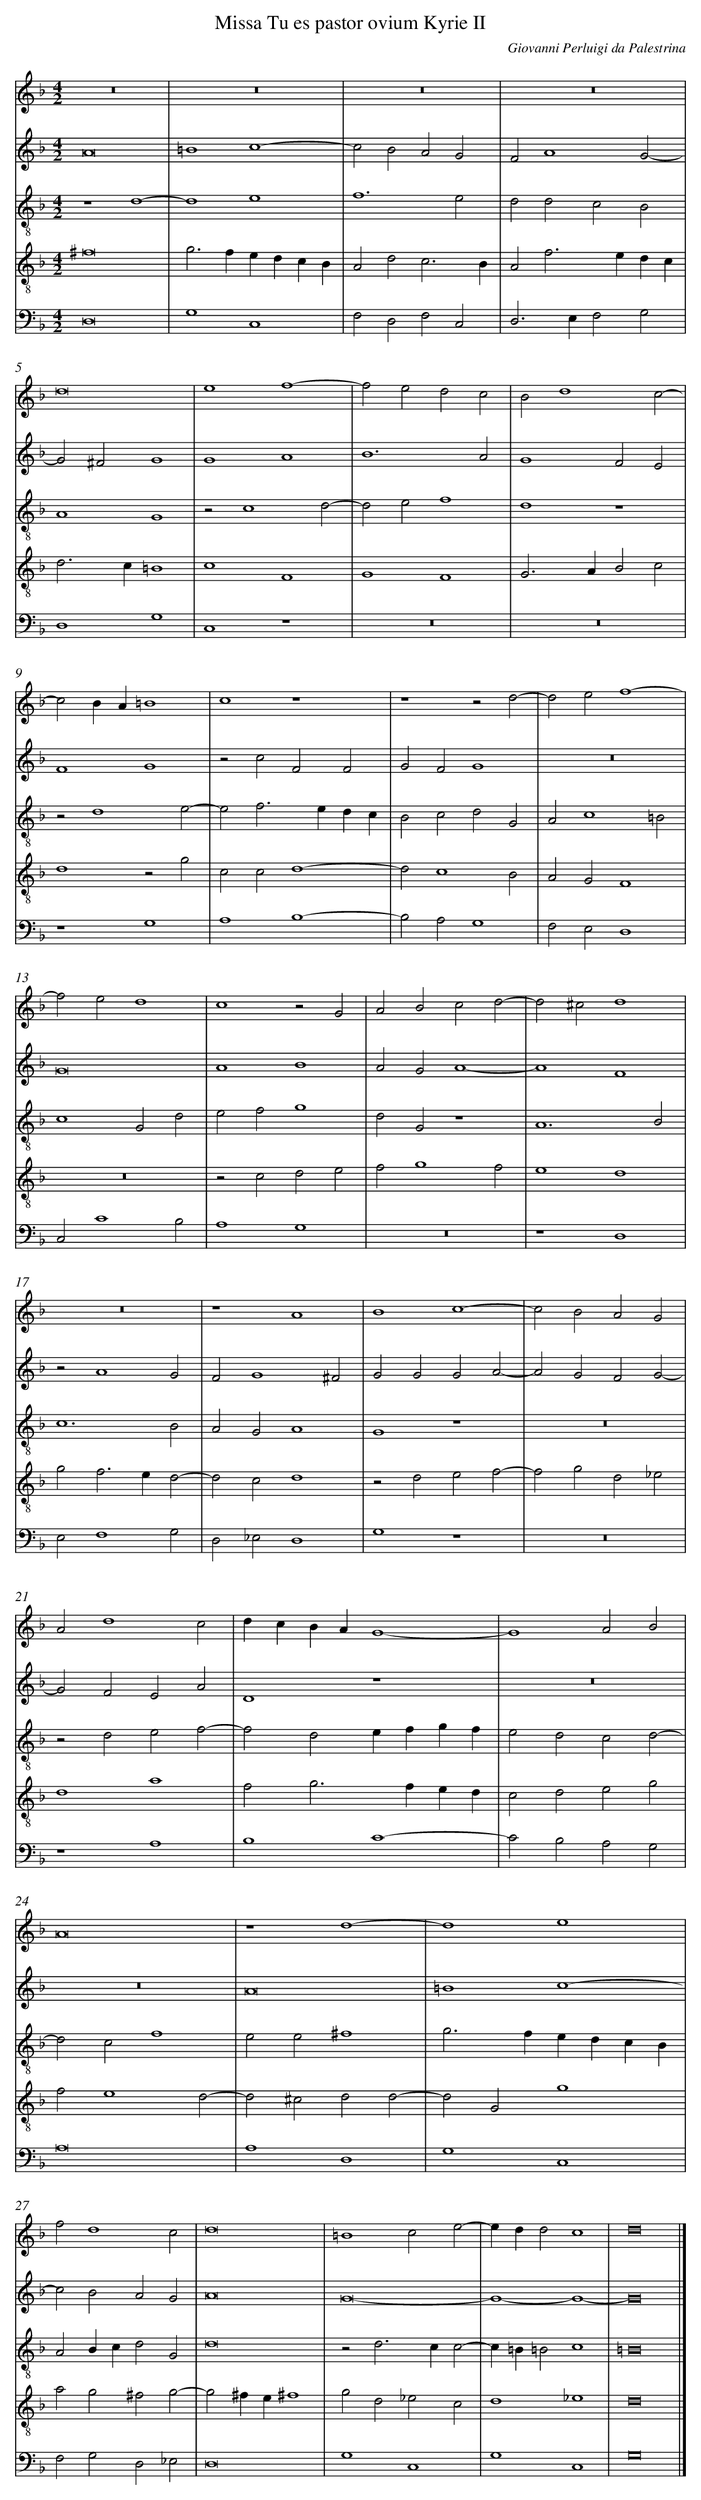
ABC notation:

X:1
T: Missa Tu es pastor ovium Kyrie II
C: Giovanni Perluigi da Palestrina
L: 1/4
M: 4/2
V: 1 clef=treble
V: 2 clef=treble
V: 3 clef=treble-8
V: 4 clef=treble-8
V: 5 clef=bass
K: F
[V:1] z8 |
[V:2] A8 |
[V:3] z4d4- |
[V:4] ^f8 |
[V:5] D,8 |
[V:1] z8 |
[V:2] =B4c4- |
[V:3] d4e4 |
[V:4] g2>f2edcB |
[V:5] G,4C,4 |
[V:1] z8 |
[V:2] c2B2A2G2 |
[V:3] f6e2 |
[V:4] A2d2c3B |
[V:5] F,2D,2F,2C,2 |
[V:1] z8 |
[V:2] F2A4G2- |
[V:3] d2d2c2B2 |
[V:4] A2f2>e2dc |
[V:5] D,2>E,2F,2G,2 |
[V:1] d8 |
[V:2] G2^F2G4 |
[V:3] A4G4 |
[V:4] d2>c2=B4 |
[V:5] D,4G,4 |
[V:1] e4f4- |
[V:2] G4A4 |
[V:3] z2c4d2- |
[V:4] c4F4 |
[V:5] C,4z4 |
[V:1] f2e2d2c2 |
[V:2] B6A2 |
[V:3] d2e2f4 |
[V:4] G4F4 |
[V:5] z8 |
[V:1] B2d4c2- |
[V:2] G4F2E2 |
[V:3] d4z4 |
[V:4] G2>A2B2c2 |
[V:5] z8 |
[V:1] c2BA=B4 |
[V:2] F4G4 |
[V:3] z2d4e2- |
[V:4] d4z2g2 |
[V:5] z4G,4 |
[V:1] c4z4 |
[V:2] z2c2F2F2 |
[V:3] e2f2>e2dc |
[V:4] c2c2d4- |
[V:5] A,4B,4- |
[V:1] z4z2d2- |
[V:2] G2F2G4 |
[V:3] B2c2d2G2 |
[V:4] d2c4B2 |
[V:5] B,2A,2G,4 |
[V:1] d2e2f4- |
[V:2] z8 |
[V:3] A2c4=B2 |
[V:4] A2G2F4 |
[V:5] F,2E,2D,4 |
[V:1] f2e2d4 |
[V:2] G8 |
[V:3] c4G2d2 |
[V:4] z8 |
[V:5] C,2C4B,2 |
[V:1] c4z2G2 |
[V:2] A4B4 |
[V:3] e2f2g4 |
[V:4] z2c2d2e2 |
[V:5] A,4G,4 |
[V:1] A2B2c2d2- |
[V:2] A2G2A4- |
[V:3] d2G2z4 |
[V:4] f2g4f2 |
[V:5] z8 |
[V:1] d2^c2d4 |
[V:2] A4F4 |
[V:3] A6B2 |
[V:4] e4d4 |
[V:5] z4D,4 |
[V:1] z8 |
[V:2] z2A4G2 |
[V:3] c6B2 |
[V:4] g2f2>e2d2- |
[V:5] E,2F,4G,2 |
[V:1] z4A4 |
[V:2] F2G4^F2 |
[V:3] A2G2A4 |
[V:4] d2c2d4 |
[V:5] D,2_E,2D,4 |
[V:1] B4c4- |
[V:2] G2G2G2A2- |
[V:3] G4z4 |
[V:4] z2d2e2f2- |
[V:5] G,4z4 |
[V:1] c2B2A2G2 |
[V:2] A2G2F2G2- |
[V:3] z8 |
[V:4] f2g2d2_e2 |
[V:5] z8 |
[V:1] A2d4c2 |
[V:2] G2F2E2A2 |
[V:3] z2d2e2f2- |
[V:4] d4a4 |
[V:5] z4A,4 |
[V:1] dcBAG4- |
[V:2] D4z4 |
[V:3] f2d2efgf |
[V:4] f2g2>f2ed |
[V:5] B,4C4- |
[V:1] G4A2B2 |
[V:2] z8 |
[V:3] e2d2c2d2- |
[V:4] c2d2e2g2 |
[V:5] C2B,2A,2G,2 |
[V:1] A8 |
[V:2] z8 |
[V:3] d2c2f4 |
[V:4] f2e4d2- |
[V:5] A,8 |
[V:1] z4d4- |
[V:2] A8 |
[V:3] e2e2^f4 |
[V:4] d2^c2d2d2- |
[V:5] A,4D,4 |
[V:1] d4e4 |
[V:2] =B4c4- |
[V:3] g2>f2edcB |
[V:4] d2G2g4 |
[V:5] G,4C,4 |
[V:1] f2d4c2 |
[V:2] c2B2A2G2 |
[V:3] A2Bcd2G2 |
[V:4] a2g2^f2g2- |
[V:5] F,2G,2D,2_E,2 |
[V:1] d8 |
[V:2] A8 |
[V:3] d8 |
[V:4] g2^fe^f4 |
[V:5] D,8 |
[V:1] =B4c2e2- |
[V:2] G8- |
[V:3] z2d2>c2c2- |
[V:4] g2d2_e2c2 |
[V:5] G,4C,4 |
[V:1] edd2c4 |
[V:2] G4-G4- |
[V:3] c=B=B2c4 |
[V:4] d4_e4 |
[V:5] G,4C,4 |
[V:1] d8 |]
[V:2] G8 |]
[V:3] =B8 |]
[V:4] d8 |]
[V:5] G,8 |]
